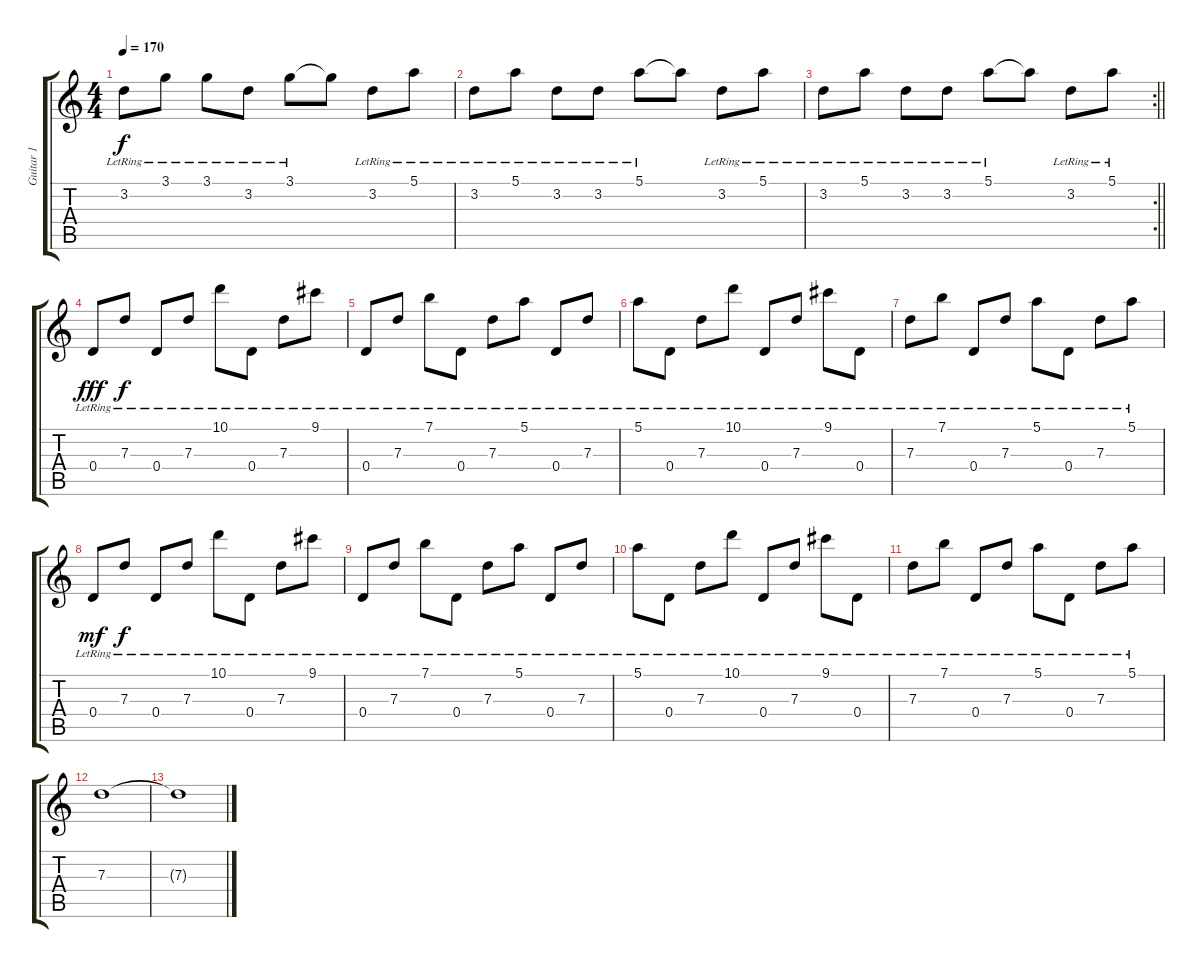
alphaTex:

\track ("Guitar 1" "Guitar 1") {instrument acousticguitarsteel}
\staff {score tabs}
\tuning (E4 B3 G3 D3 A2 E2) {hide}
\ts (4 4)
\tempo 170
\clef g2
\ks c
3.2{lr}.8{dy f} 3.1{lr}.8 3.1{lr}.8 3.2{lr}.8 3.1{lr}.8 3.1{t}.8 3.2{lr}.8 5.1{lr}.8 |
3.2{lr}.8 5.1{lr}.8 3.2{lr}.8 3.2{lr}.8 5.1{lr}.8 5.1{t}.8 3.2{lr}.8 5.1{lr}.8 |
\rc 2
\barLineRight lightlight
3.2{lr}.8 5.1{lr}.8 3.2{lr}.8 3.2{lr}.8 5.1{lr}.8 5.1{t}.8 3.2{lr}.8 5.1{lr}.8 |
0.4{lr}.8{dy fff} 7.3{lr}.8{dy f} 0.4{lr}.8 7.3{lr}.8 10.1{lr}.8 0.4{lr}.8 7.3{lr}.8 9.1{lr}.8 |
0.4{lr}.8 7.3{lr}.8 7.1{lr}.8 0.4{lr}.8 7.3{lr}.8 5.1{lr}.8 0.4{lr}.8 7.3{lr}.8 |
5.1{lr}.8 0.4{lr}.8 7.3{lr}.8 10.1{lr}.8 0.4{lr}.8 7.3{lr}.8 9.1{lr}.8 0.4{lr}.8 |
7.3{lr}.8 7.1{lr}.8 0.4{lr}.8 7.3{lr}.8 5.1{lr}.8 0.4{lr}.8 7.3{lr}.8 5.1{lr}.8 |
0.4{lr}.8{dy mf} 7.3{lr}.8{dy f} 0.4{lr}.8 7.3{lr}.8 10.1{lr}.8 0.4{lr}.8 7.3{lr}.8 9.1{lr}.8 |
0.4{lr}.8 7.3{lr}.8 7.1{lr}.8 0.4{lr}.8 7.3{lr}.8 5.1{lr}.8 0.4{lr}.8 7.3{lr}.8 |
5.1{lr}.8 0.4{lr}.8 7.3{lr}.8 10.1{lr}.8 0.4{lr}.8 7.3{lr}.8 9.1{lr}.8 0.4{lr}.8 |
7.3{lr}.8 7.1{lr}.8 0.4{lr}.8 7.3{lr}.8 5.1{lr}.8 0.4{lr}.8 7.3{lr}.8 5.1{lr}.8 |
7.3.1 |
7.3{t}.1
